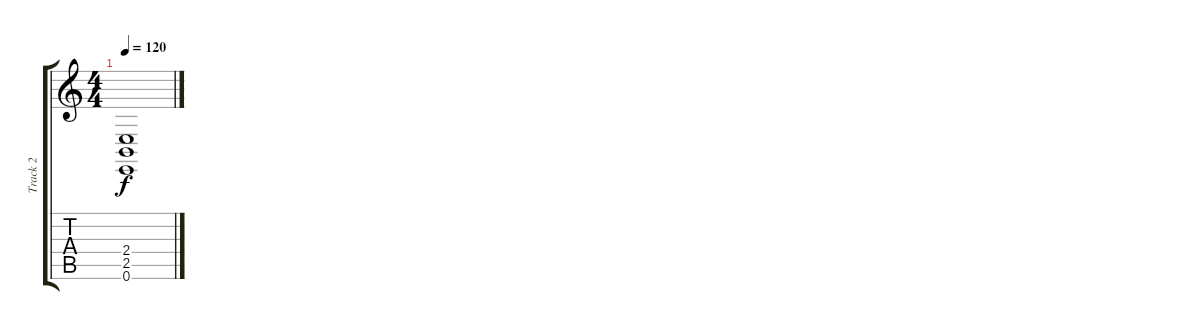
\track ("Track 2" "Track 2") {instrument lead2sawtooth}
\staff {score tabs}
\tuning (E4 B3 G3 D3 A2 E2) {hide}
\ts (4 4)
\tempo 120
\clef g2
\ks c
(2.4 2.5 0.6).1{dy f}
